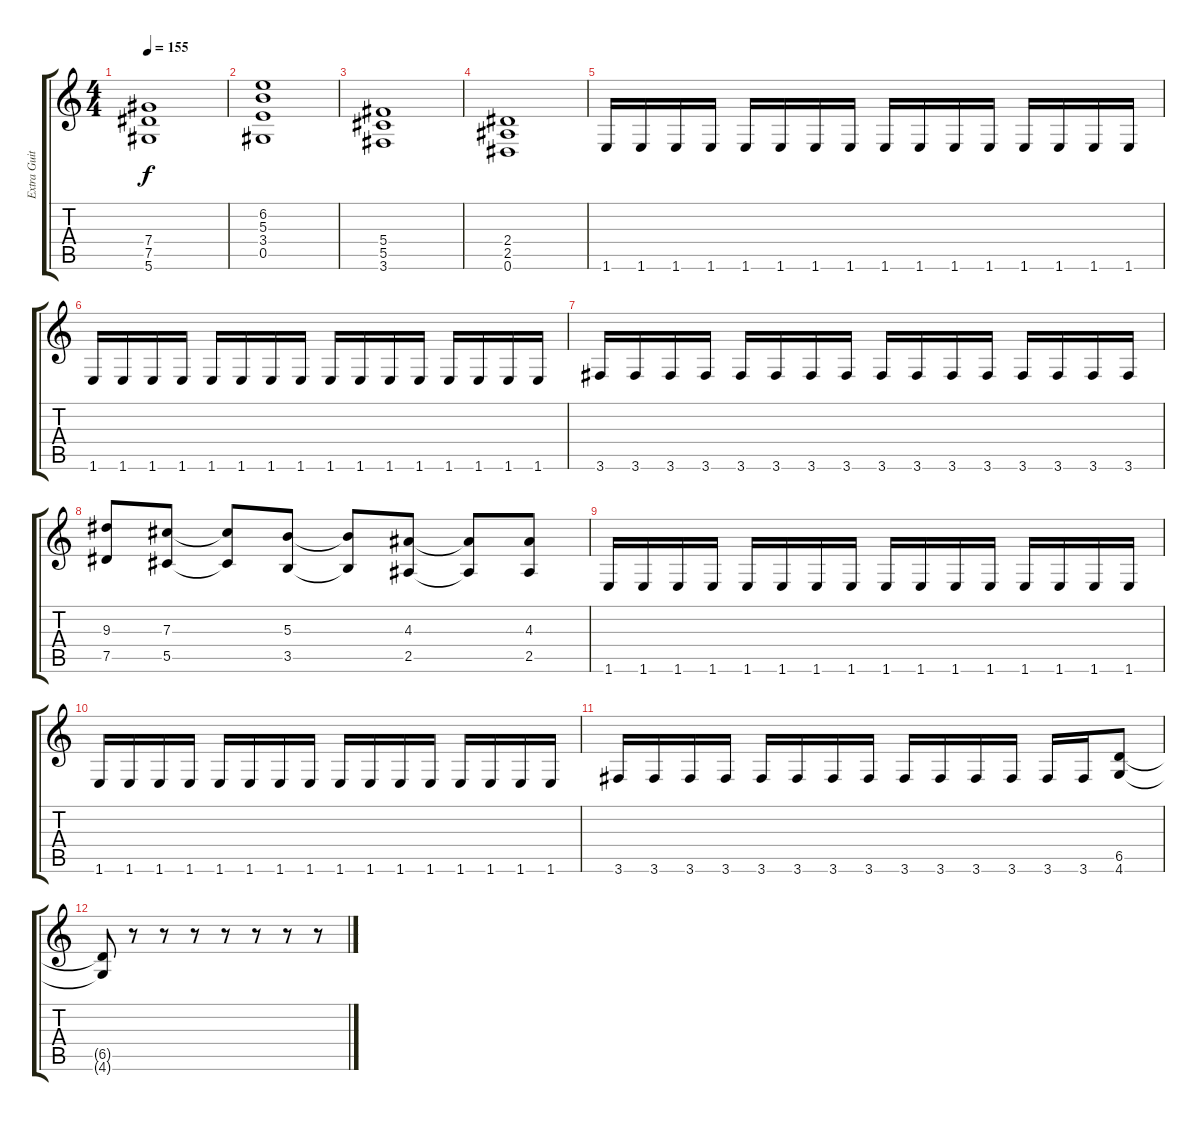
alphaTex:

\track ("Extra Guitar/Amott solo" "Extra Guit") {instrument overdrivenguitar}
\staff {score tabs}
\tuning (Eb4 Bb3 Gb3 Db3 Ab2 Eb2) {hide}
\ts (4 4)
\tempo 155
\clef g2
\ks c
(7.4 7.5 5.6).1{dy f} |
(6.2 5.3 3.4 0.5).1 |
(5.4 5.5 3.6).1 |
(2.4 2.5 0.6).1 |
1.6.16 1.6.16 1.6.16 1.6.16 1.6.16 1.6.16 1.6.16 1.6.16 1.6.16 1.6.16 1.6.16 1.6.16 1.6.16 1.6.16 1.6.16 1.6.16 |
1.6.16 1.6.16 1.6.16 1.6.16 1.6.16 1.6.16 1.6.16 1.6.16 1.6.16 1.6.16 1.6.16 1.6.16 1.6.16 1.6.16 1.6.16 1.6.16 |
3.6.16 3.6.16 3.6.16 3.6.16 3.6.16 3.6.16 3.6.16 3.6.16 3.6.16 3.6.16 3.6.16 3.6.16 3.6.16 3.6.16 3.6.16 3.6.16 |
(9.3 7.5).8 (7.3 5.5).8 (7.3{t} 5.5{t}).8 (5.3 3.5).8 (5.3{t} 3.5{t}).8 (4.3 2.5).8 (4.3{t} 2.5{t}).8 (4.3 2.5).8 |
1.6.16 1.6.16 1.6.16 1.6.16 1.6.16 1.6.16 1.6.16 1.6.16 1.6.16 1.6.16 1.6.16 1.6.16 1.6.16 1.6.16 1.6.16 1.6.16 |
1.6.16 1.6.16 1.6.16 1.6.16 1.6.16 1.6.16 1.6.16 1.6.16 1.6.16 1.6.16 1.6.16 1.6.16 1.6.16 1.6.16 1.6.16 1.6.16 |
3.6.16 3.6.16 3.6.16 3.6.16 3.6.16 3.6.16 3.6.16 3.6.16 3.6.16 3.6.16 3.6.16 3.6.16 3.6.16 3.6.16 (6.5 4.6).8 |
(6.5{t} 4.6{t}).8 r.8 r.8 r.8 r.8 r.8 r.8 r.8
